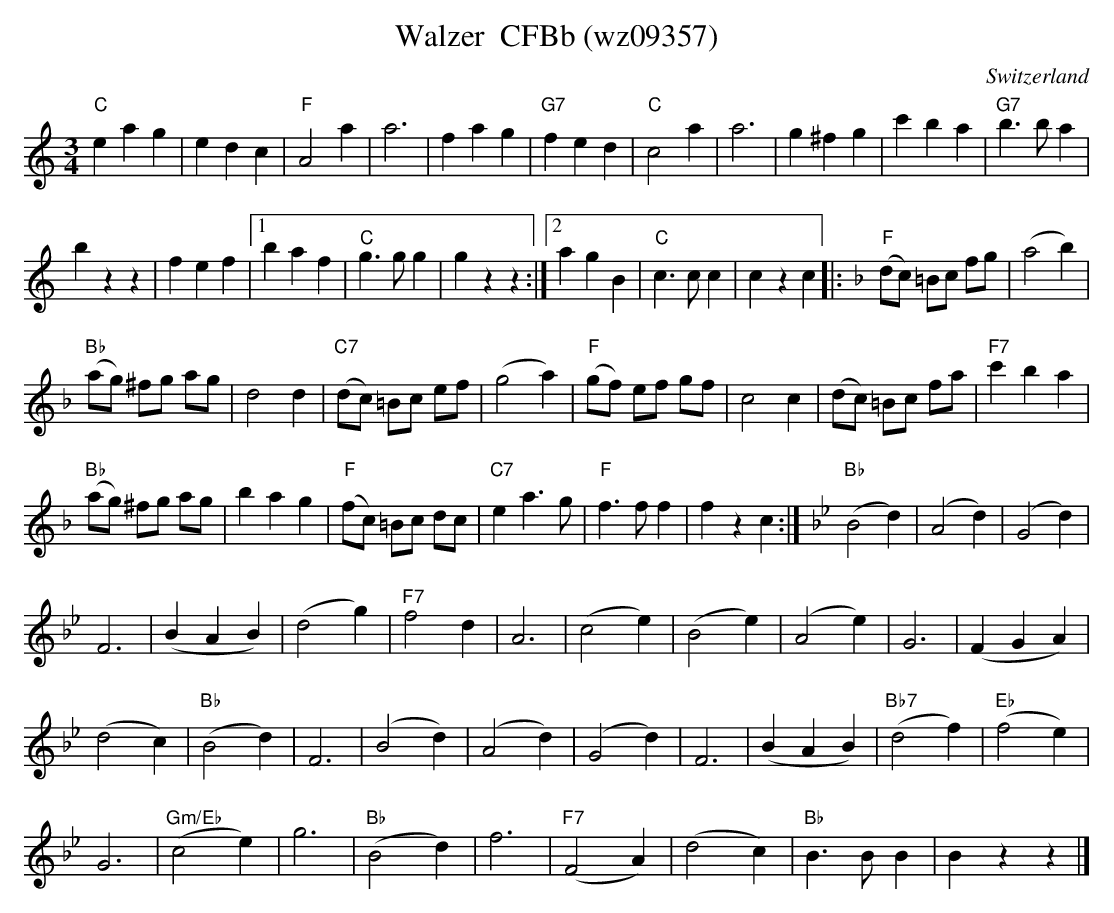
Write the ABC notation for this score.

X:1
T:Walzer  CFBb (wz09357)
M:3/4
L:1/4
O:Switzerland
K:C major
"C"eag | edc | "F"A2a | a3 | fag | "G7"fed | "C"c2a | a3 | g^fg | c'ba | "G7"b>ba |
bzz | fef |1 baf | "C"g>gg | gzz :|2 agB | "C"c>cc | czc |: [K:F] "F"(d/c/) =B/c/ f/g/ | (a2b) |
"Bb"(a/g/) ^f/g/ a/g/ | d2d | "C7"(d/c/) =B/c/ e/f/ | (g2a) | "F"(g/f/) e/f/ g/f/ | c2c | (d/c/) =B/c/ f/a/ | "F7"c'ba |
"Bb"(a/g/) ^f/g/ a/g/ | bag | "F"(f/c/) =B/c/ d/c/ | "C7"ea>g | "F"f>ff | fzc :| [K:Bb] "Bb"(B2d) | (A2d) | (G2d) |
F3 | (BAB) | (d2g) | "F7"f2d | A3 | (c2e) | (B2e) | (A2e) | G3 | (FGA) |
(d2c) | "Bb"(B2d) | F3 | (B2d) | (A2d) | (G2d) | F3 | (BAB) | "Bb7"(d2f) | "Eb"(f2e) |
G3 | ("Gm/Eb"c2e) | g3 | "Bb"(B2d) | f3 | "F7"(F2A) | (d2c) | "Bb"B>BB | Bzz |]
